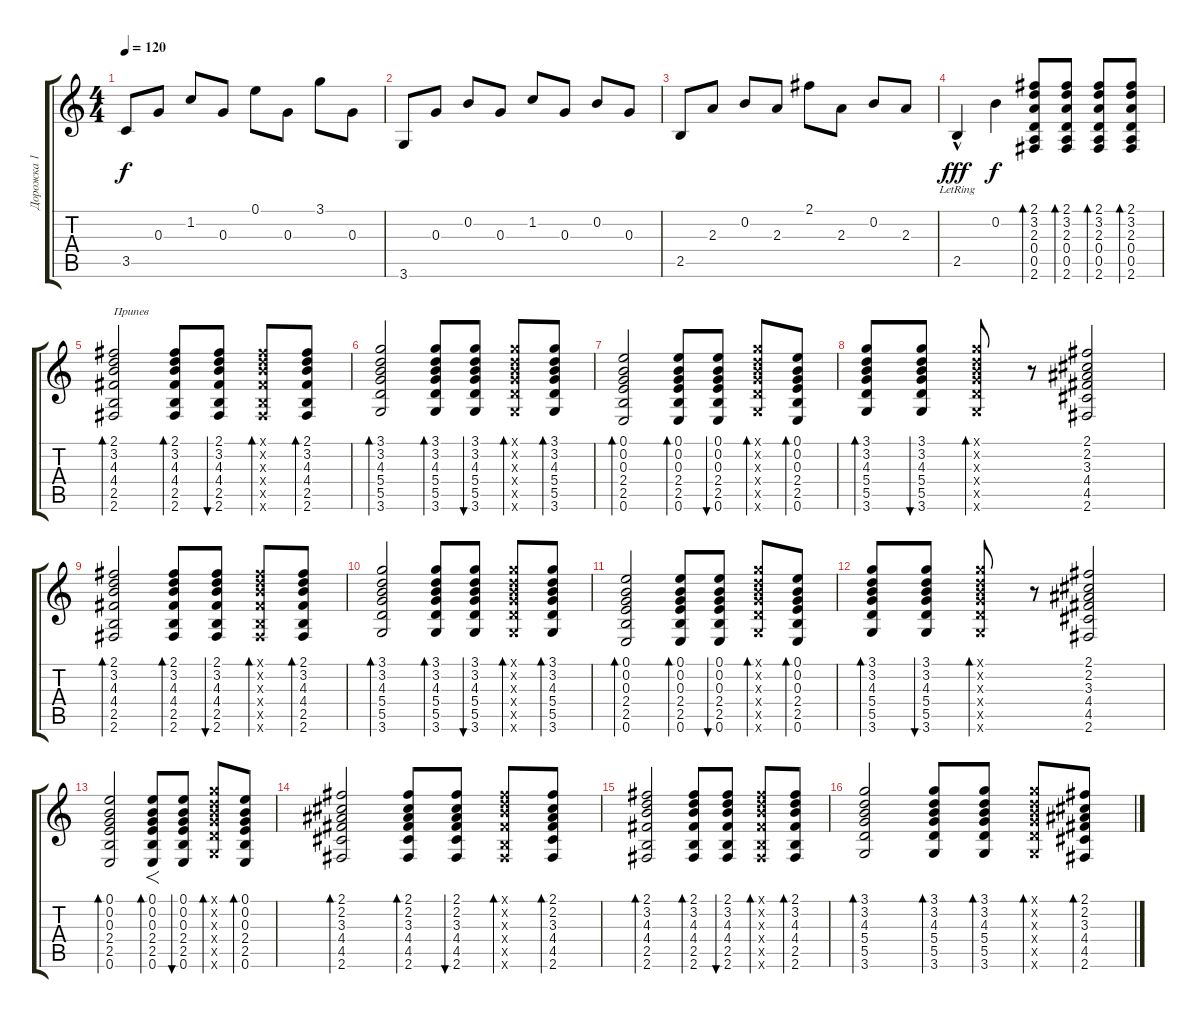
\track ("Дорожка 1" "Дорожка 1") {instrument electricguitarclean}
\staff {score tabs}
\tuning (E4 B3 G3 D3 A2 E2) {hide}
\ts (4 4)
\tempo 120
\clef g2
\ks c
3.5.8{dy f} 0.3.8 1.2.8 0.3.8 0.1.8 0.3.8 3.1.8 0.3.8 |
3.6.8 0.3.8 0.2.8 0.3.8 1.2.8 0.3.8 0.2.8 0.3.8 |
2.5.8 2.3.8 0.2.8 2.3.8 2.1.8 2.3.8 0.2.8 2.3.8 |
2.5{hac lr}.4{dy fff} 0.2.4{dy f} (2.1 3.2 2.3 0.4 0.5 2.6).8{bd 120} (2.1 3.2 2.3 0.4 0.5 2.6).8{bd 120} (2.1 3.2 2.3 0.4 0.5 2.6).8{bd 120} (2.1 3.2 2.3 0.4 0.5 2.6).8{bd 120} |
(2.1 3.2 4.3 4.4 2.5 2.6).2{bd 120 txt "Припев"} (2.1 3.2 4.3 4.4 2.5 2.6).8{bd 120} (2.1 3.2 4.3 4.4 2.5 2.6).8{bu 120} (2.1{x} 3.2{x} 4.3{x} 4.4{x} 2.5{x} 2.6{x}).8{bd 120} (2.1 3.2 4.3 4.4 2.5 2.6).8{bd 120} |
(3.1 3.2 4.3 5.4 5.5 3.6).2{bd 120} (3.1 3.2 4.3 5.4 5.5 3.6).8{bd 120} (3.1 3.2 4.3 5.4 5.5 3.6).8{bu 120} (3.1{x} 3.2{x} 4.3{x} 5.4{x} 5.5{x} 3.6{x}).8{bd 120} (3.1 3.2 4.3 5.4 5.5 3.6).8{bd 120} |
(0.1 0.2 0.3 2.4 2.5 0.6).2{bd 120} (0.1 0.2 0.3 2.4 2.5 0.6).8{bd 120} (0.1 0.2 0.3 2.4 2.5 0.6).8{bu 120} (3.1{x} 3.2{x} 4.3{x} 5.4{x} 5.5{x} 3.6{x}).8{bd 120} (0.1 0.2 0.3 2.4 2.5 0.6).8{bd 120} |
(3.1 3.2 4.3 5.4 5.5 3.6).8{bd 120} (3.1 3.2 4.3 5.4 5.5 3.6).8{bu 120} (3.1{x} 3.2{x} 4.3{x} 5.4{x} 5.5{x} 3.6{x}).8{bd 120} r.8 (2.1 2.2 3.3 4.4 4.5 2.6).2 |
(2.1 3.2 4.3 4.4 2.5 2.6).2{bd 120} (2.1 3.2 4.3 4.4 2.5 2.6).8{bd 120} (2.1 3.2 4.3 4.4 2.5 2.6).8{bu 120} (2.1{x} 3.2{x} 4.3{x} 4.4{x} 2.5{x} 2.6{x}).8{bd 120} (2.1 3.2 4.3 4.4 2.5 2.6).8{bd 120} |
(3.1 3.2 4.3 5.4 5.5 3.6).2{bd 120} (3.1 3.2 4.3 5.4 5.5 3.6).8{bd 120} (3.1 3.2 4.3 5.4 5.5 3.6).8{bu 120} (3.1{x} 3.2{x} 4.3{x} 5.4{x} 5.5{x} 3.6{x}).8{bd 120} (3.1 3.2 4.3 5.4 5.5 3.6).8{bd 120} |
(0.1 0.2 0.3 2.4 2.5 0.6).2{bd 120} (0.1 0.2 0.3 2.4 2.5 0.6).8{bd 120} (0.1 0.2 0.3 2.4 2.5 0.6).8{bu 120} (3.1{x} 3.2{x} 4.3{x} 5.4{x} 5.5{x} 3.6{x}).8{bd 120} (0.1 0.2 0.3 2.4 2.5 0.6).8{bd 120} |
(3.1 3.2 4.3 5.4 5.5 3.6).8{bd 120} (3.1 3.2 4.3 5.4 5.5 3.6).8{bu 120} (3.1{x} 3.2{x} 4.3{x} 5.4{x} 5.5{x} 3.6{x}).8{bd 120} r.8 (2.1 2.2 3.3 4.4 4.5 2.6).2 |
(0.1 0.2 0.3 2.4 2.5 0.6).2{bd 120} (0.1 0.2 0.3 2.4 2.5 0.6).8{f bd 120} (0.1 0.2 0.3 2.4 2.5 0.6).8{bu 120} (3.1{x} 3.2{x} 4.3{x} 5.4{x} 5.5{x} 3.6{x}).8{bd 120} (0.1 0.2 0.3 2.4 2.5 0.6).8{bd 120} |
(2.1 2.2 3.3 4.4 4.5 2.6).2{bd 120} (2.1 2.2 3.3 4.4 4.5 2.6).8{bd 120} (2.1 2.2 3.3 4.4 4.5 2.6).8{bu 120} (2.1{x} 3.2{x} 4.3{x} 4.4{x} 2.5{x} 2.6{x}).8{bd 120} (2.1 2.2 3.3 4.4 4.5 2.6).8{bd 120} |
(2.1 3.2 4.3 4.4 2.5 2.6).2{bd 120} (2.1 3.2 4.3 4.4 2.5 2.6).8{bd 120} (2.1 3.2 4.3 4.4 2.5 2.6).8{bu 120} (2.1{x} 3.2{x} 4.3{x} 4.4{x} 2.5{x} 2.6{x}).8{bd 120} (2.1 3.2 4.3 4.4 2.5 2.6).8{bd 120} |
(3.1 3.2 4.3 5.4 5.5 3.6).2{bd 120} (3.1 3.2 4.3 5.4 5.5 3.6).8{bd 120} (3.1 3.2 4.3 5.4 5.5 3.6).8{bd 120} (3.1{x} 3.2{x} 4.3{x} 5.4{x} 5.5{x} 3.6{x}).8{bd 120} (2.1 2.2 3.3 4.4 4.5 2.6).8{bd 120}
